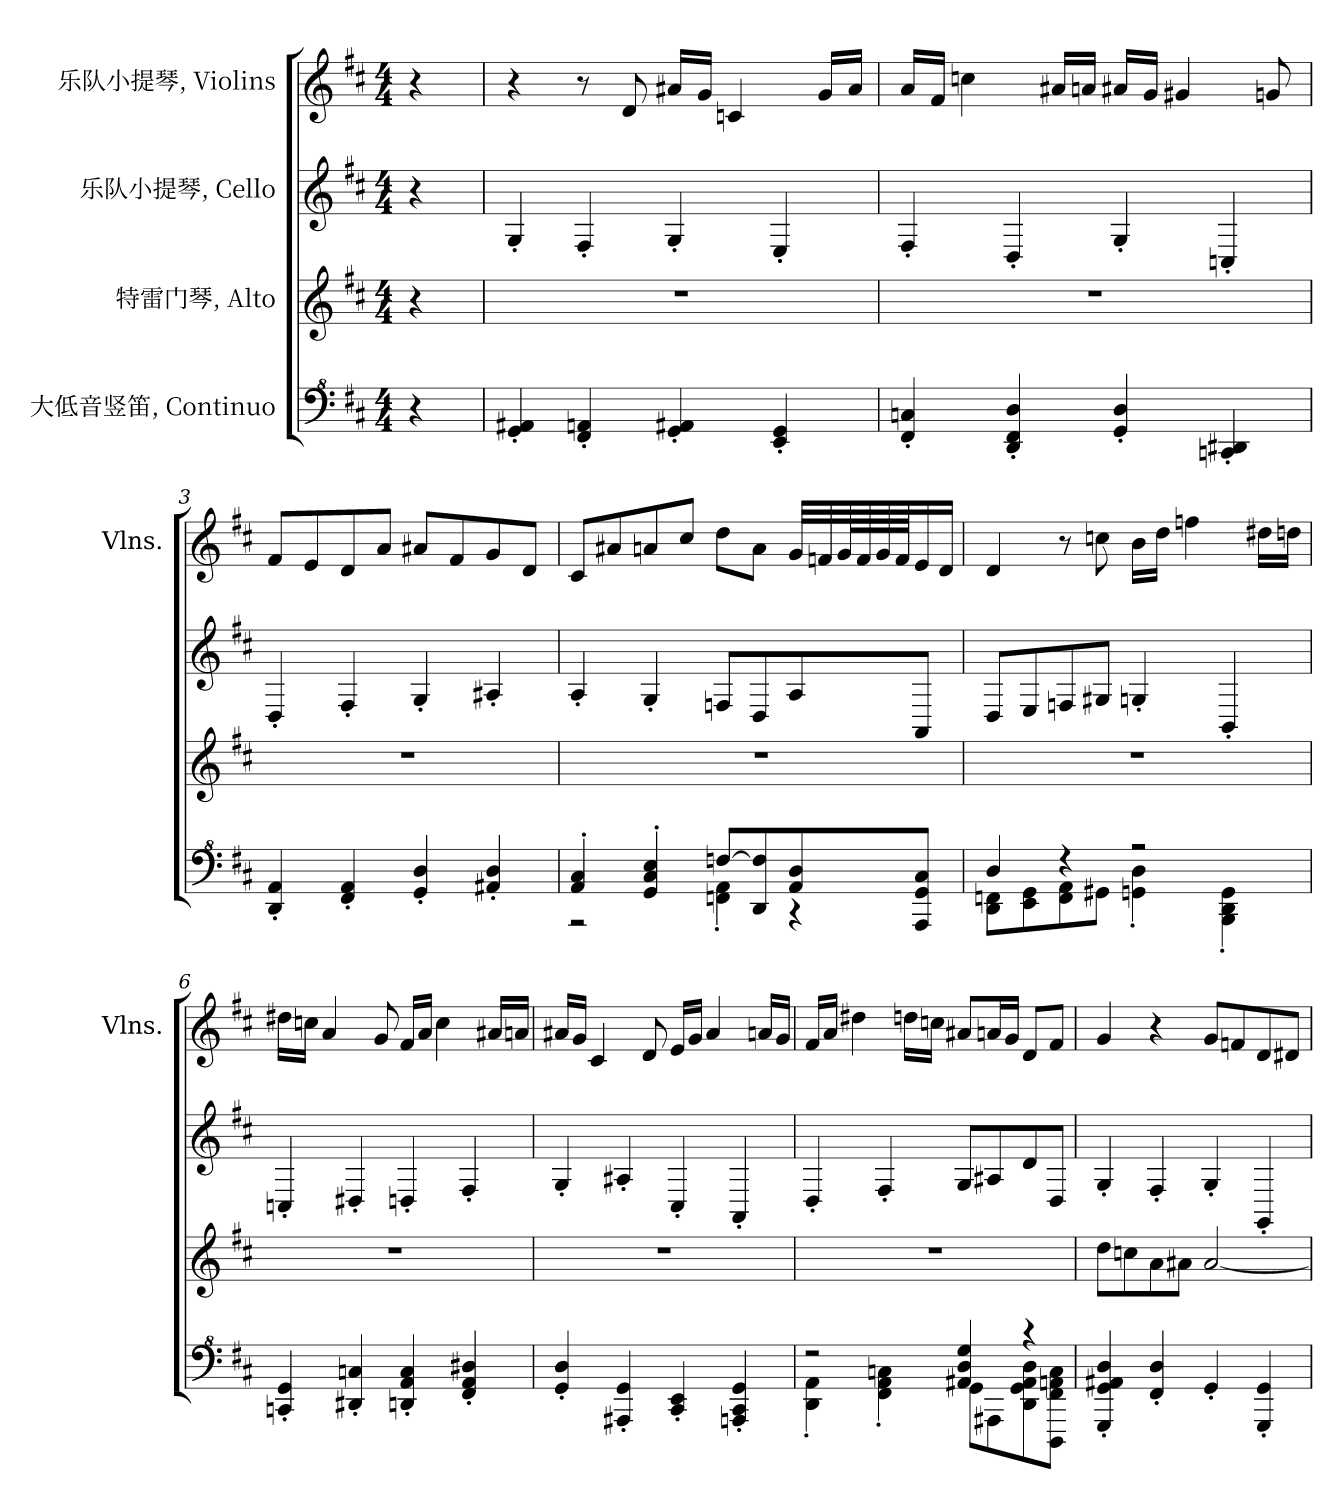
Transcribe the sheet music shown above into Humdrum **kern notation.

**kern	**kern	**kern	**kern
*part4	*part3	*part2	*part1
*staff4	*staff3	*staff2	*staff1
*I"大低音竖笛, Continuo	*I"特雷门琴, Alto	*I"乐队小提琴, Cello	*I"乐队小提琴, Violins
*	*	*	*I'Vlns.
*clefF^4	*clefG2	*clefG2	*clefG2
*k[f#c#]	*k[f#c#]	*k[f#c#]	*k[f#c#]
*M4/4	*M4/4	*M4/4	*M4/4
*MM96	*MM96	*MM96	*MM96
=	=	=	=
4r	4r	4r	4r
=1	=1	=1	=1
*	*	*	*MM45
4G/' 4A#X/'	1r	4G'/	4r
4F#/' 4An/'	.	4F#'/	8r
.	.	.	8d/
4G/' 4A#X/'	.	4G'/	16a#X/LL
.	.	.	16g/JJ
.	.	.	4cn/
4E/' 4G/'	.	4E'/	.
.	.	.	16g/LL
.	.	.	16a#/JJ
=2	=2	=2	=2
4F#/' 4cn/'	1r	4F#'/	16a/LL
.	.	.	16f#/JJ
.	.	.	4ccn\
4D/' 4F#/' 4d/'	.	4D'/	.
.	.	.	16a#X/LL
.	.	.	16an/JJ
4G/' 4d/'	.	4G'/	16a#X/LL
.	.	.	16g/JJ
.	.	.	4g#X/
4Cn/' 4D#X/'	.	4Cn'/	.
.	.	.	8gn/
!!LO:LB:g=z
=3	=3	=3	=3
4D/' 4A/'	1r	4D'/	8f#/L
.	.	.	8e/
4F#/' 4A/'	.	4F#'/	8d/
.	.	.	8a/J
4G/' 4d/'	.	4G'/	8a#X/L
.	.	.	8f#/
4A#X/' 4d/'	.	4A#X'/	8g/
.	.	.	8d/J
=4	=4	=4	=4
*^	*	*	*
4A/' 4c#/'	2r	1r	4A'/	8c#/L
.	.	.	.	8a#X/
4G/' 4c#/' 4e/'	.	.	4G'/	8an/
.	.	.	.	8cc#/J
[8fn/L	4Fn\' 4A\'	.	8Fn/L	8dd\L
8D/ 8f/]	.	.	8D/	8a\J
8A/ 8d/	4r	.	8A/	32g/LLL
.	.	.	.	32fn/
.	.	.	.	64g/L
.	.	.	.	64f/
.	.	.	.	64g/
.	.	.	.	64f/JJ
8AA/ 8G/ 8c#/J	.	.	8AA/J	16e/
.	.	.	.	16d/JJ
=5	=5	=5	=5	=5
4d/	8D\ 8Fn\L	1r	8D/L	4d/
.	8E\ 8G\	.	8E/	.
4r	8F\ 8A\	.	8Fn/	8r
.	8G#X\J	.	8G#X/J	8ccn\
2r	4Gn\' 4d\'	.	4Gn'/	16b\LL
.	.	.	.	16dd\JJ
.	.	.	.	4ffn\
.	4BB\' 4D\' 4G\'	.	4BB'/	.
.	.	.	.	16dd#X\LL
.	.	.	.	16ddn\JJ
*v	*v	*	*	*
!!LO:LB:g=z
=6	=6	=6	=6
4Cn/' 4G/'	1r	4Cn'/	16dd#X\LL
.	.	.	16ccn\JJ
.	.	.	4a/
4D#X/' 4cn/'	.	4D#X'/	.
.	.	.	8g/
4Dn/' 4A/' 4c/'	.	4Dn'/	16f#/LL
.	.	.	16a/JJ
.	.	.	4cc\
4F#/' 4A/' 4d#X/'	.	4F#'/	.
.	.	.	16a#X/LL
.	.	.	16an/JJ
=7	=7	=7	=7
4G/' 4d/'	1r	4G'/	16a#X/LL
.	.	.	16g/JJ
.	.	.	4c#/
4AA#X/' 4G/'	.	4A#X'/	.
.	.	.	8d/
4C#/' 4E/'	.	4C#'/	16e/LL
.	.	.	16g/JJ
.	.	.	4a#/
4AAn/' 4C#/' 4G/'	.	4AA'/	.
.	.	.	16an/LL
.	.	.	16g/JJ
=8	=8	=8	=8
*^	*	*	*
2r	4D\' 4A\'	1r	4D'/	16f#/LL
.	.	.	.	16a/JJ
.	.	.	.	4dd#X\
.	4F#\' 4A\' 4cn\'	.	4F#'/	.
.	.	.	.	16ddn\LL
.	.	.	.	16ccn\JJ
*	*	*	*	*MM40
4A#X/ 4d/ 4g/	8G\L	.	8G/L	8a#X/L
.	8AA#X\	.	8A#X/	16an/L
.	.	.	.	16g/JJ
4r	8D\ 8G\ 8A#\ 8d\	.	8d/	8d/L
.	8DD\ 8F#\ 8An\ 8c\J	.	8D/J	8f#/J
*v	*v	*	*	*
!!LO:PB:g=z
=9	=9	=9	=9
*	*	*	*MM42
4GG/' 4G/' 4A#X/' 4d/'	8dd\L	4G'/	4g/
.	8ccn\	.	.
4F#/' 4d/'	8a\	4F#'/	4r
.	8a#X\J	.	.
4G'/	[2a#/	4G'/	8g/L
.	.	.	8fn/
4GG/' 4G/'	.	4GG'/	8d/
.	.	.	8d#X/J
=	=	=	=
*-	*-	*-	*-
